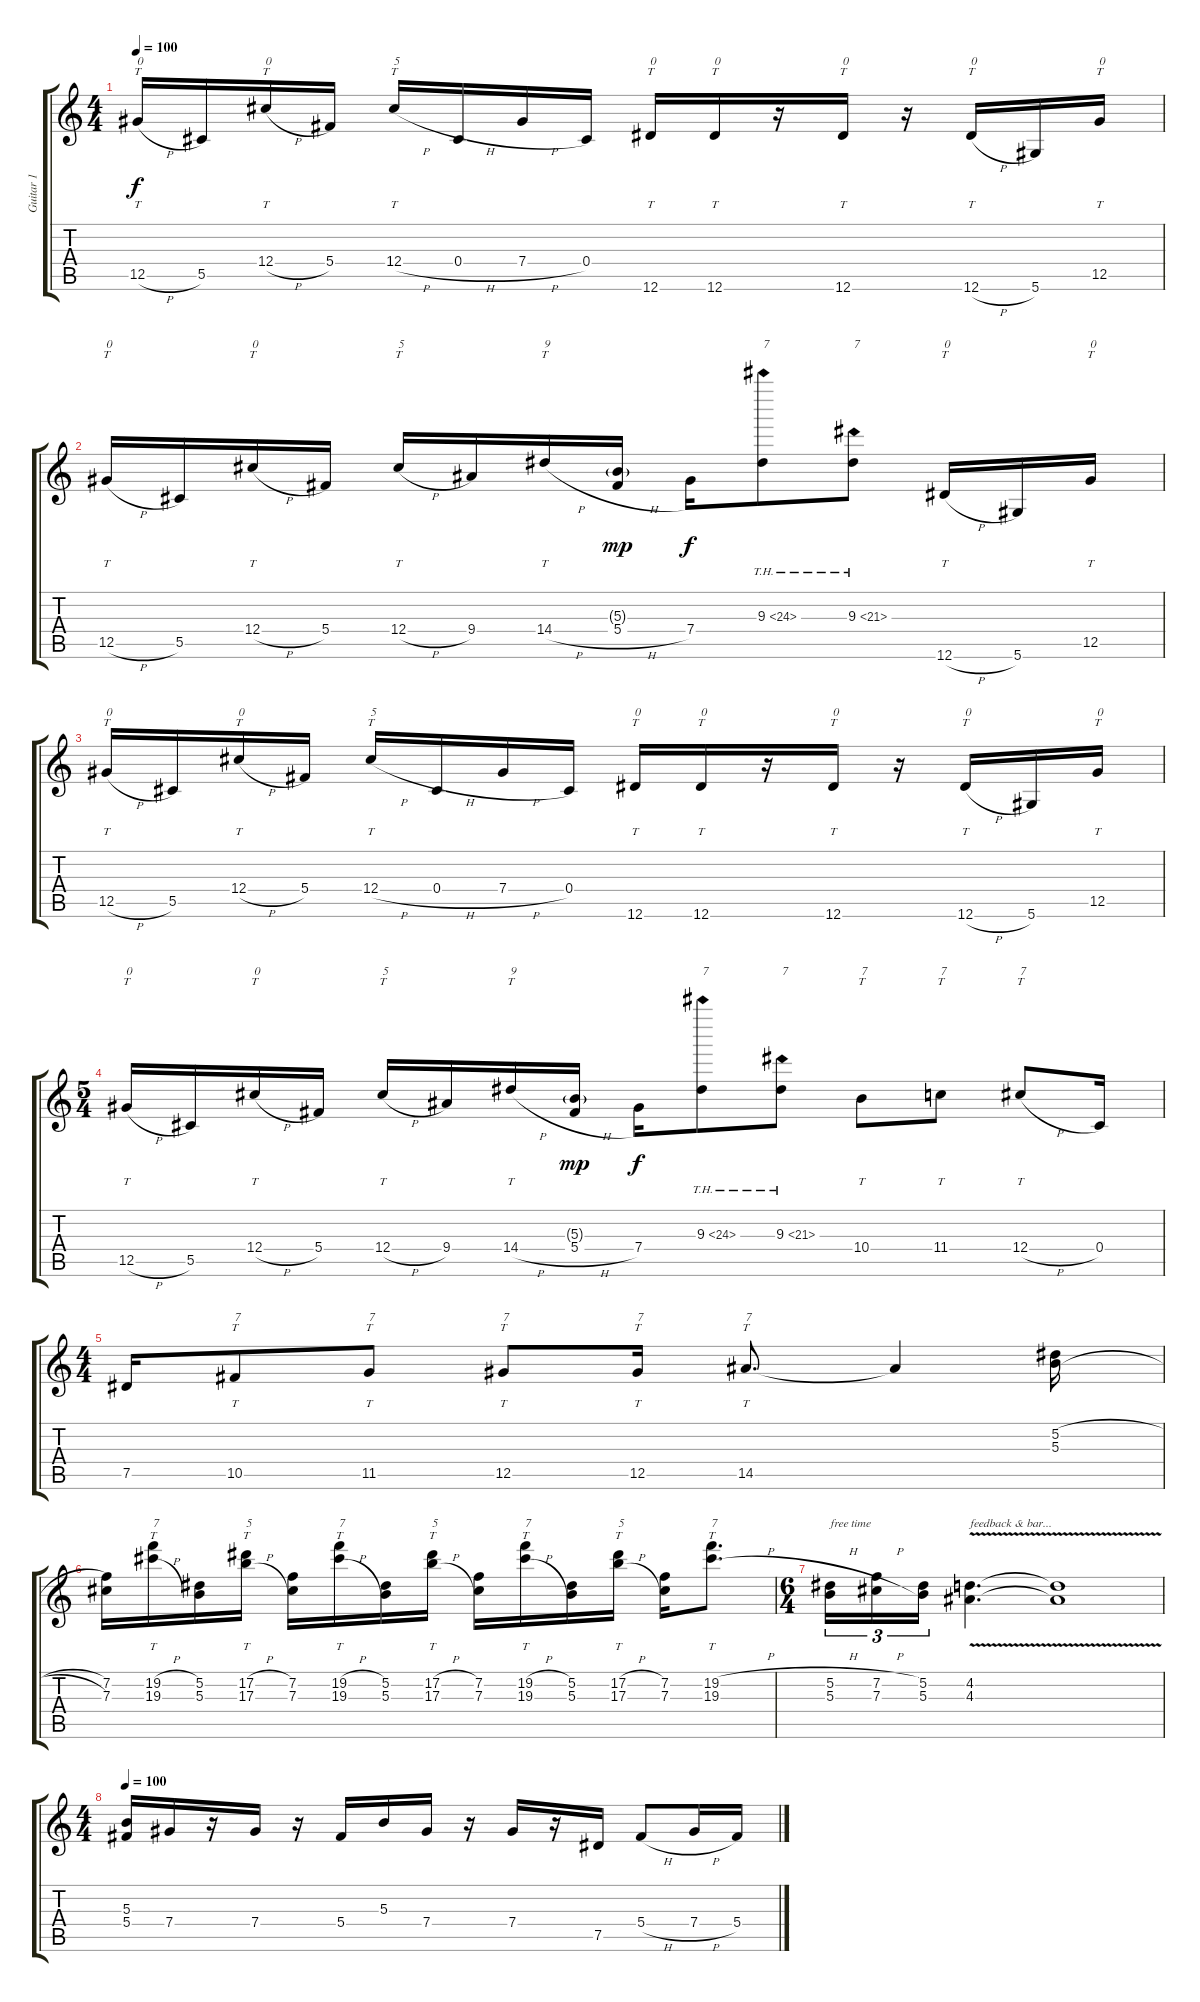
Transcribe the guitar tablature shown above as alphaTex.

\track ("Guitar 1" "Guitar 1") {instrument overdrivenguitar}
\staff {score tabs}
\tuning (Eb4 Bb3 Gb3 Db3 Ab2 Eb2) {hide}
\ts (4 4)
\tempo 100
\clef g2
\ks c
12.5{h}.16{tt txt "0" dy f} 5.5.16 12.4{h}.16{tt txt "0"} 5.4.16 12.4{h}.16{tt txt "5"} 0.4{h}.16 7.4{h}.16 0.4.16 12.6.16{tt txt "0"} 12.6.16{tt txt "0"} r.16 12.6.16{tt txt "0"} r.16 12.6{h}.16{tt txt "0"} 5.6.16 12.5.16{tt txt "0"} |
12.5{h}.16{tt txt "0"} 5.5.16 12.4{h}.16{tt txt "0"} 5.4.16 12.4{h}.16{tt txt "5"} 9.4.16 14.4{h}.16{tt txt "9"} (5.3{g} 5.4{h}).16{dy mp} 7.4.16{dy f} 9.3{th 15}.8{txt "7"} 9.3{th 12}.8{txt "7"} 12.6{h}.16{tt txt "0"} 5.6.16 12.5.16{tt txt "0"} |
12.5{h}.16{tt txt "0"} 5.5.16 12.4{h}.16{tt txt "0"} 5.4.16 12.4{h}.16{tt txt "5"} 0.4{h}.16 7.4{h}.16 0.4.16 12.6.16{tt txt "0"} 12.6.16{tt txt "0"} r.16 12.6.16{tt txt "0"} r.16 12.6{h}.16{tt txt "0"} 5.6.16 12.5.16{tt txt "0"} |
\ts (5 4)
12.5{h}.16{tt txt "0"} 5.5.16 12.4{h}.16{tt txt "0"} 5.4.16 12.4{h}.16{tt txt "5"} 9.4.16 14.4{h}.16{tt txt "9"} (5.3{g} 5.4{h}).16{dy mp} 7.4.16{dy f} 9.3{th 15}.8{txt "7"} 9.3{th 12}.8{txt "7"} 10.4.8{tt txt "7"} 11.4.8{tt txt "7"} 12.4{h}.8{tt txt "7"} 0.4.16 |
\ts (4 4)
7.5.16 10.5.8{tt txt "7"} 11.5.8{tt txt "7"} 12.5.8{tt txt "7"} 12.5.16{tt txt "7"} 14.5.8{tt d txt "7"} 14.5{t}.4 (5.2{h} 5.3{h}).16 |
(7.2 7.3).16 (19.2{h} 19.3{h}).16{tt txt "7"} (5.2 5.3).16 (17.2{h} 17.3{h}).16{tt txt "5"} (7.2 7.3).16 (19.2{h} 19.3{h}).16{tt txt "7"} (5.2 5.3).16 (17.2{h} 17.3{h}).16{tt txt "5"} (7.2 7.3).16 (19.2{h} 19.3{h}).16{tt txt "7"} (5.2 5.3).16 (17.2{h} 17.3{h}).16{tt txt "5"} (7.2 7.3).16 (19.2{h} 19.3{h}).8{tt d txt "7"} |
\ts (6 4)
(5.2{h} 5.3{h}).16{tu (3 2) txt "free time"} (7.2{h} 7.3{h}).16{tu (3 2)} (5.2 5.3).16{tu (3 2)} (4.2{v} 4.3{v}).4{d txt "feedback & bar..."} (4.2{v t} 4.3{v t}).1 |
\ts (4 4)
\tempo 100
(5.3 5.4).16 7.4.16 r.16 7.4.16 r.16 5.4.16 5.3.16 7.4.16 r.16 7.4.16 r.16 7.5.16 5.4{h}.8 7.4{h}.16 5.4.16
